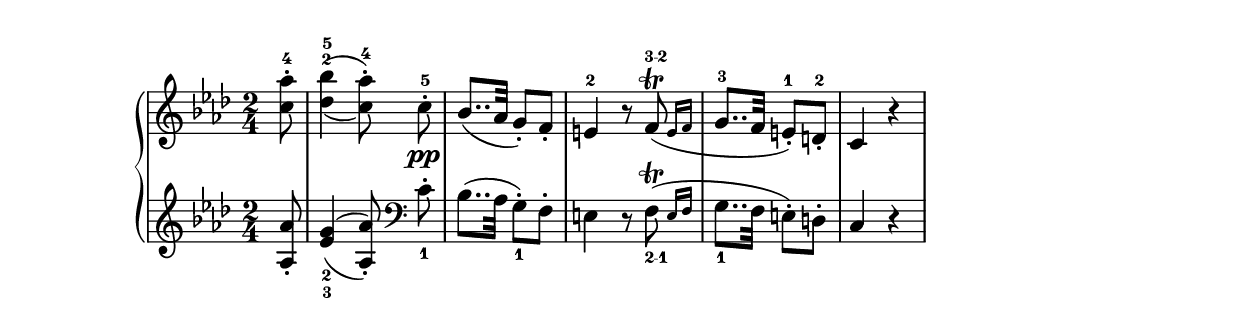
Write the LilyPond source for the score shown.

%% DO NOT EDIT this file manually; it is automatically
%% generated from LSR http://lsr.dsi.unimi.it
%% Make any changes in LSR itself, or in Documentation/snippets/new/ ,
%% and then run scripts/auxiliar/makelsr.py
%%
%% This file is in the public domain.
\version "2.17.6"

\header {
  lsrtags = "headword"

  texidoc = "
NR 1.7 Editorial annotations

Beethoven, Op. 31, No. 3 Piano sonata 18, Movt II, Scherzo Measures 9 -
14

"
  doctitle = "Editorial headword"
} % begin verbatim

\include "english.ly"

% NR 1.7 Editorial annotations

% Beethoven, Op. 31, No. 3
% Piano sonata 18, Movt II, Scherzo
% Measures 9 - 14

\new PianoStaff <<

  % RH Staff
  \new Staff {
    \clef treble
    \key af \major
    \time 2/4
    \set Staff.fingeringOrientations = #'(up)
    \set Score.currentBarNumber = #9
    \partial 8
    <af''-4 c''>8 \staccato
    |
    \set doubleSlurs = ##t
    <bf''-5 df''-2>4 (
    <af''-4 c''>8 \staccato )
    \noBeam
    c''8-5 \staccato \pp
    |
    \set doubleSlurs = ##f
    bf'8.. (
    af'32
    g'8 ) \staccato
    f'8 \staccato
    |
    e'4-2
    r8
    \once \override Script.script-priority = #-100
    \afterGrace
    f'8 ( \trill ^ \markup { \finger "3-2" }
    { e'16 [ f'16 ] }
    |
    g'8..-3
    f'32
    e'8-1 ) \staccato
    d'8-2 \staccato
    |
    c'4
    r4
  }

  % LH Staff
  \new Staff {
    \key af \major
    \clef treble
    \override Fingering.direction = #down
    \set Staff.fingeringOrientations = #'(down)
    \partial 8
    <af' af>8 \staccato
    \set doubleSlurs = ##t
    <g'-2 ef'-3>4 (
    <af' af>8 ) \staccato
    \noBeam
    \clef bass
    c'8-1 \staccato
    |
    \set doubleSlurs = ##f
    bf8.. (
    af32
    g8-1 ) \staccato
    f8 \staccato
    |
    e4
    r8
    \afterGrace
    f8 ( \trill _ \markup { \finger "2-1" }
    { e16 [ f16 ] }
    |
    g8..-1
    f32
    e8 ) \staccato
    d8 \staccato
    |
    c4
    r4
  }
>>
